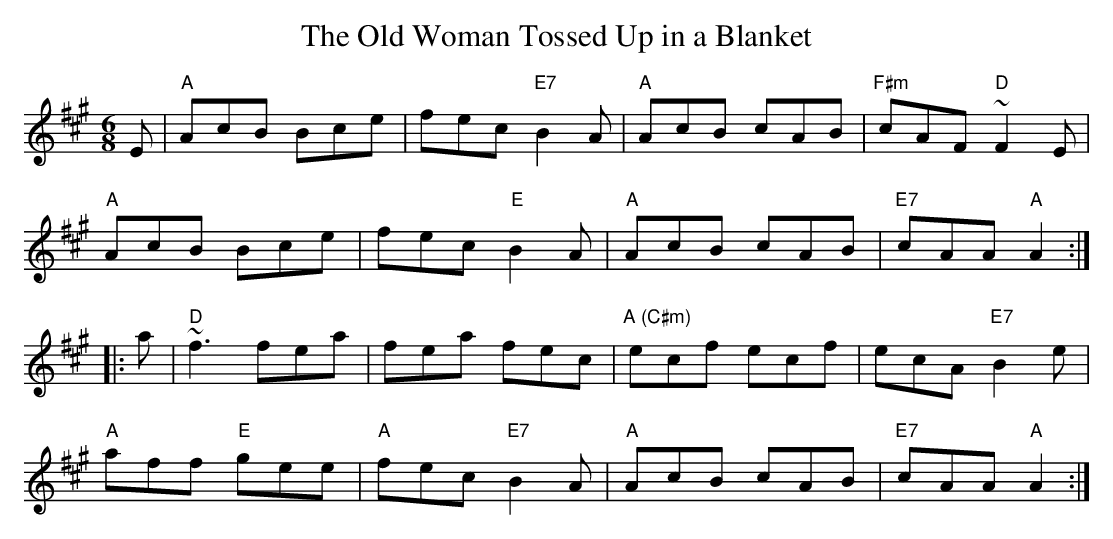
X:1
T:The Old Woman Tossed Up in a Blanket
M:6/8
K:A
E|"A"AcB Bce|fec "E7"B2 A|"A"AcB cAB|"F#m"cAF "D"~F2 E|
"A"AcB Bce|fec "E"B2 A|"A"AcB cAB|"E7"cAA "A"A2:|
|:a|"D"~f3 fea|fea fec|"A (C#m)"ecf ecf|ecA "E7"B2 e|
"A"aff "E"gee|"A"fec "E7"B2 A|"A"AcB cAB|"E7"cAA "A"A2:|

$SmallLMargin
$SmallRMargin
